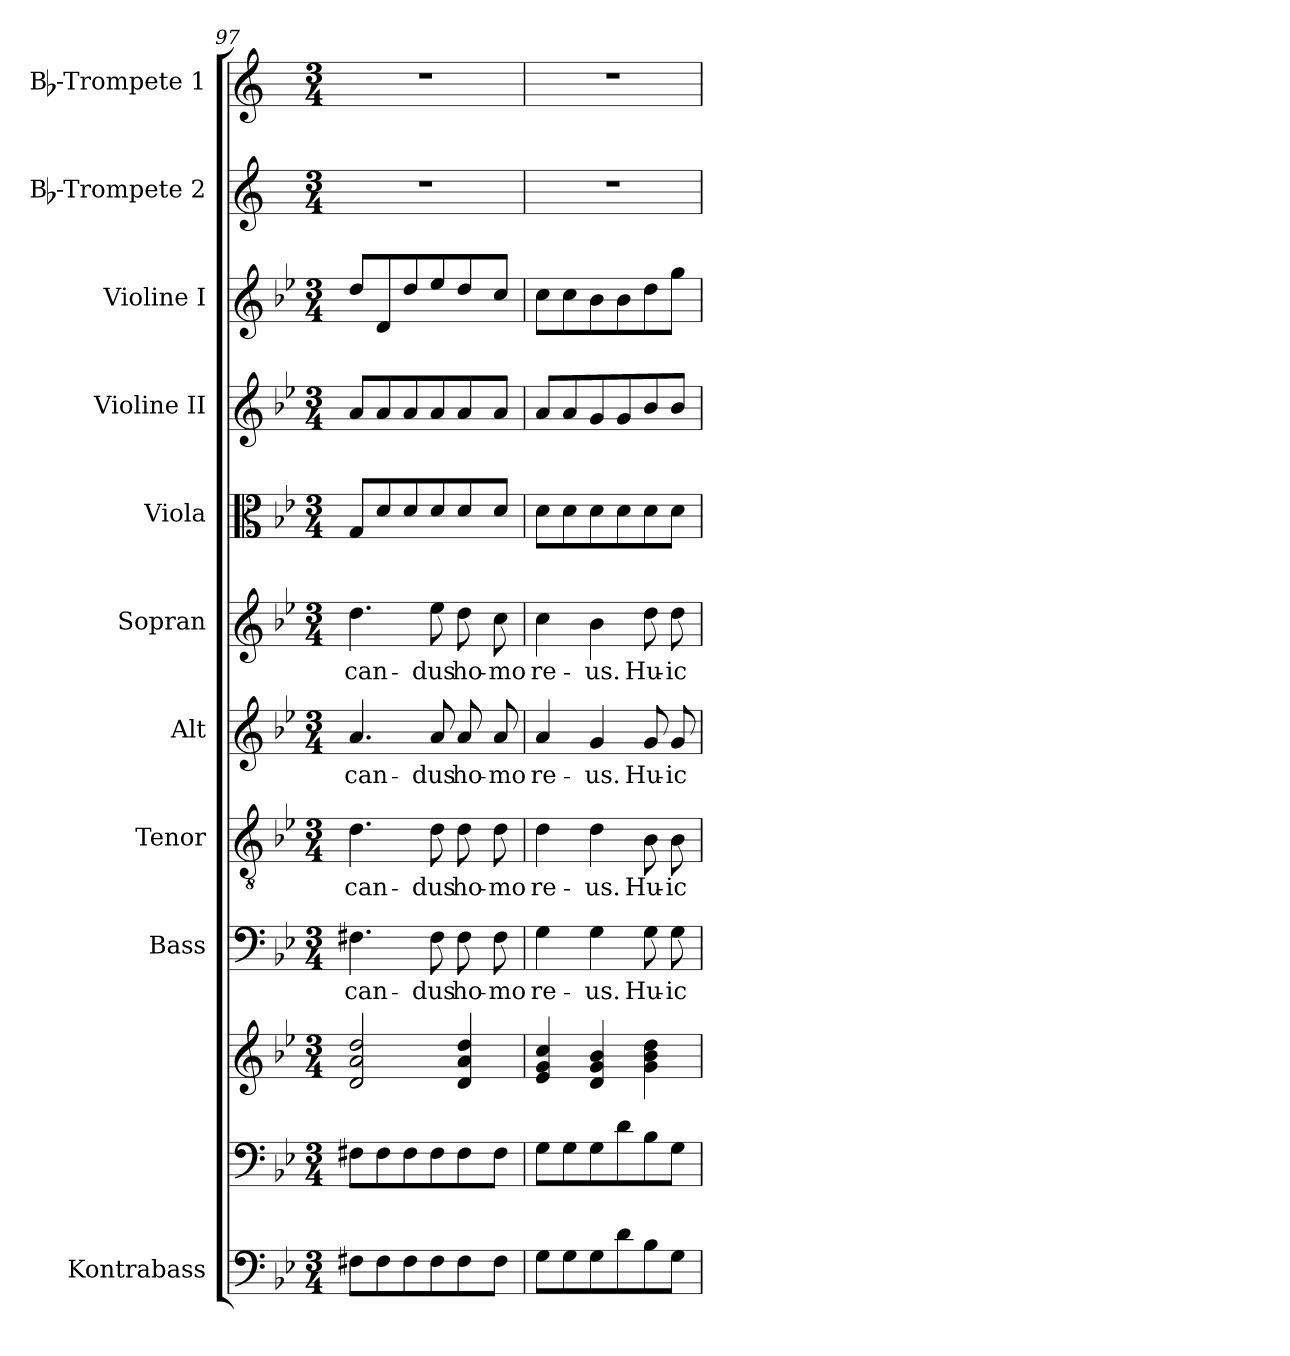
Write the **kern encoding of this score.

**kern	**kern	**kern	**kern	**text	**kern	**text	**kern	**text	**kern	**text	**kern	**kern	**kern	**kern	**kern
*part11	*part10	*part10	*part9	*part9	*part8	*part8	*part7	*part7	*part6	*part6	*part5	*part4	*part3	*part2	*part1
*staff12	*staff11	*staff10	*staff9	*staff9	*staff8	*staff8	*staff7	*staff7	*staff6	*staff6	*staff5	*staff4	*staff3	*staff2	*staff1
*I"Kontrabass	*	*	*I"Bass	*	*I"Tenor	*	*I"Alt	*	*I"Sopran	*	*I"Viola	*I"Violine II	*I"Violine I	*I"Bb-Trompete 2	*I"Bb-Trompete 1
*I'Kb.	*	*	*I'B.	*	*I'T.	*	*I'A.	*	*I'S.	*	*I'Vla.	*I'Vl. II	*I'Vl. I	*I'Bb Trp. 2	*I'Bb Trp. 1
*clefF4	*clefF4	*clefG2	*clefF4	*	*clefGv2	*	*clefG2	*	*clefG2	*	*clefC3	*clefG2	*clefG2	*clefG2	*clefG2
*ITrd7c12	*	*	*	*	*	*	*	*	*	*	*	*	*	*ITrd1c2	*ITrd1c2
*k[b-e-]	*k[b-e-]	*k[b-e-]	*k[b-e-]	*	*k[b-e-]	*	*k[b-e-]	*	*k[b-e-]	*	*k[b-e-]	*k[b-e-]	*k[b-e-]	*k[b-e-]	*k[b-e-]
*B-:	*B-:	*B-:	*B-:	*	*B-:	*	*B-:	*	*B-:	*	*B-:	*B-:	*B-:	*B-:	*B-:
*M3/4	*M3/4	*M3/4	*M3/4	*	*M3/4	*	*M3/4	*	*M3/4	*	*M3/4	*M3/4	*M3/4	*M3/4	*M3/4
=97	=97	=97	=97	=97	=97	=97	=97	=97	=97	=97	=97	=97	=97	=97	=97
!	!	!	!	!LO:LY:b	!	!LO:LY:b	!	!LO:LY:b	!	!LO:LY:b	!	!	!	!	!
8FF#X\L	8F#X\L	2d/ 2a/ 2dd/	4.F#X\	-can-	4.d\	-can-	4.a/	-can-	4.dd\	-can-	8G/L	8a/L	8dd/L	2.r	2.r
8FF#\	8F#\	.	.	.	.	.	.	.	.	.	8d/	8a/	8d/	.	.
8FF#\	8F#\	.	.	.	.	.	.	.	.	.	8d/	8a/	8dd/	.	.
!	!	!	!	!LO:LY:b	!	!LO:LY:b	!	!LO:LY:b	!	!LO:LY:b	!	!	!	!	!
8FF#\	8F#\	.	8F#\	-dus	8d\	-dus	8a/	-dus	8ee-\	-dus	8d/	8a/	8ee-/	.	.
!	!	!	!	!LO:LY:b	!	!LO:LY:b	!	!LO:LY:b	!	!LO:LY:b	!	!	!	!	!
8FF#\	8F#\	4d/ 4a/ 4dd/	8F#\	ho-	8d\	ho-	8a/	ho-	8dd\	ho-	8d/	8a/	8dd/	.	.
!	!	!	!	!LO:LY:b	!	!LO:LY:b	!	!LO:LY:b	!	!LO:LY:b	!	!	!	!	!
8FF#\J	8F#\J	.	8F#\	-mo	8d\	-mo	8a/	-mo	8cc\	-mo	8d/J	8a/J	8cc/J	.	.
=98	=98	=98	=98	=98	=98	=98	=98	=98	=98	=98	=98	=98	=98	=98	=98
!	!	!	!	!LO:LY:b	!	!LO:LY:b	!	!LO:LY:b	!	!LO:LY:b	!	!	!	!	!
8GG\L	8G\L	4e-/ 4g/ 4cc/	4G\	re-	4d\	re-	4a/	re-	4cc\	re-	8d\L	8a/L	8cc\L	2.r	2.r
8GG\	8G\	.	.	.	.	.	.	.	.	.	8d\	8a/	8cc\	.	.
!	!	!	!	!LO:LY:b	!	!LO:LY:b	!	!LO:LY:b	!	!LO:LY:b	!	!	!	!	!
8GG\	8G\	4d/ 4g/ 4b-/	4G\	-us.	4d\	-us.	4g/	-us.	4b-\	-us.	8d\	8g/	8b-\	.	.
8D\	8d\	.	.	.	.	.	.	.	.	.	8d\	8g/	8b-\	.	.
!	!	!	!	!LO:LY:b	!	!LO:LY:b	!	!LO:LY:b	!	!LO:LY:b	!	!	!	!	!
8BB-\	8B-\	4g\ 4b-\ 4dd\	8G\	Hu-	8B-\	Hu-	8g/	Hu-	8dd\	Hu-	8d\	8b-/	8dd\	.	.
!	!	!	!	!LO:LY:b	!	!LO:LY:b	!	!LO:LY:b	!	!LO:LY:b	!	!	!	!	!
8GG\J	8G\J	.	8G\	-ic	8B-\	-ic	8g/	-ic	8dd\	-ic	8d\J	8b-/J	8gg\J	.	.
=	=	=	=	=	=	=	=	=	=	=	=	=	=	=	=
*-	*-	*-	*-	*-	*-	*-	*-	*-	*-	*-	*-	*-	*-	*-	*-
